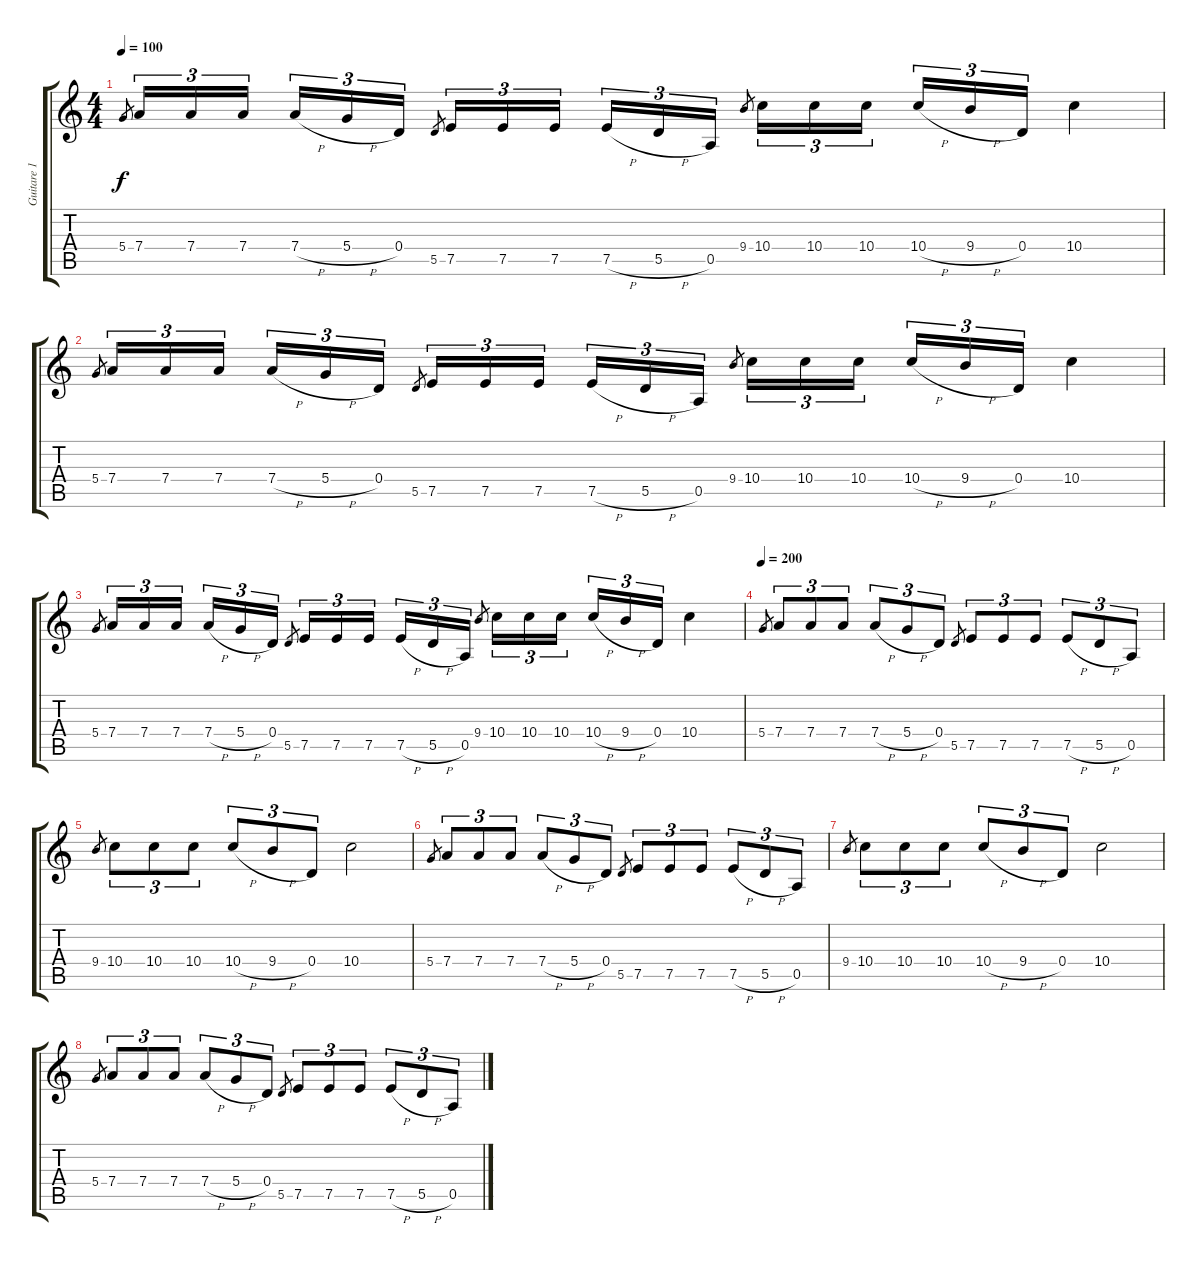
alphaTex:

\track ("Guitare 1" "Guitare 1") {instrument distortionguitar}
\staff {score tabs}
\tuning (E4 B3 G3 D3 A2 E2) {hide}
\ts (4 4)
\tempo 100
\clef g2
\ks c
5.4.8{gr dy f} 7.4.16{tu (3 2)} 7.4.16{tu (3 2)} 7.4.16{tu (3 2) beam splitsecondary} 7.4{h}.16{tu (3 2)} 5.4{h}.16{tu (3 2)} 0.4.16{tu (3 2)} 5.5.8{gr} 7.5.16{tu (3 2)} 7.5.16{tu (3 2)} 7.5.16{tu (3 2) beam splitsecondary} 7.5{h}.16{tu (3 2)} 5.5{h}.16{tu (3 2)} 0.5.16{tu (3 2)} 9.4.8{gr} 10.4.16{tu (3 2)} 10.4.16{tu (3 2)} 10.4.16{tu (3 2) beam splitsecondary} 10.4{h}.16{tu (3 2)} 9.4{h}.16{tu (3 2)} 0.4.16{tu (3 2)} 10.4.4 |
5.4.8{gr} 7.4.16{tu (3 2)} 7.4.16{tu (3 2)} 7.4.16{tu (3 2) beam splitsecondary} 7.4{h}.16{tu (3 2)} 5.4{h}.16{tu (3 2)} 0.4.16{tu (3 2)} 5.5.8{gr} 7.5.16{tu (3 2)} 7.5.16{tu (3 2)} 7.5.16{tu (3 2) beam splitsecondary} 7.5{h}.16{tu (3 2)} 5.5{h}.16{tu (3 2)} 0.5.16{tu (3 2)} 9.4.8{gr} 10.4.16{tu (3 2)} 10.4.16{tu (3 2)} 10.4.16{tu (3 2) beam splitsecondary} 10.4{h}.16{tu (3 2)} 9.4{h}.16{tu (3 2)} 0.4.16{tu (3 2)} 10.4.4 |
5.4.8{gr} 7.4.16{tu (3 2)} 7.4.16{tu (3 2)} 7.4.16{tu (3 2) beam splitsecondary} 7.4{h}.16{tu (3 2)} 5.4{h}.16{tu (3 2)} 0.4.16{tu (3 2)} 5.5.8{gr} 7.5.16{tu (3 2)} 7.5.16{tu (3 2)} 7.5.16{tu (3 2) beam splitsecondary} 7.5{h}.16{tu (3 2)} 5.5{h}.16{tu (3 2)} 0.5.16{tu (3 2)} 9.4.8{gr} 10.4.16{tu (3 2)} 10.4.16{tu (3 2)} 10.4.16{tu (3 2) beam splitsecondary} 10.4{h}.16{tu (3 2)} 9.4{h}.16{tu (3 2)} 0.4.16{tu (3 2)} 10.4.4 |
\tempo 200
5.4.8{gr} 7.4.8{tu (3 2)} 7.4.8{tu (3 2)} 7.4.8{tu (3 2)} 7.4{h}.8{tu (3 2)} 5.4{h}.8{tu (3 2)} 0.4.8{tu (3 2)} 5.5.8{gr} 7.5.8{tu (3 2)} 7.5.8{tu (3 2)} 7.5.8{tu (3 2)} 7.5{h}.8{tu (3 2)} 5.5{h}.8{tu (3 2)} 0.5.8{tu (3 2)} |
9.4.8{gr} 10.4.8{tu (3 2)} 10.4.8{tu (3 2)} 10.4.8{tu (3 2)} 10.4{h}.8{tu (3 2)} 9.4{h}.8{tu (3 2)} 0.4.8{tu (3 2)} 10.4.2 |
5.4.8{gr} 7.4.8{tu (3 2)} 7.4.8{tu (3 2)} 7.4.8{tu (3 2)} 7.4{h}.8{tu (3 2)} 5.4{h}.8{tu (3 2)} 0.4.8{tu (3 2)} 5.5.8{gr} 7.5.8{tu (3 2)} 7.5.8{tu (3 2)} 7.5.8{tu (3 2)} 7.5{h}.8{tu (3 2)} 5.5{h}.8{tu (3 2)} 0.5.8{tu (3 2)} |
9.4.8{gr} 10.4.8{tu (3 2)} 10.4.8{tu (3 2)} 10.4.8{tu (3 2)} 10.4{h}.8{tu (3 2)} 9.4{h}.8{tu (3 2)} 0.4.8{tu (3 2)} 10.4.2 |
5.4.8{gr} 7.4.8{tu (3 2)} 7.4.8{tu (3 2)} 7.4.8{tu (3 2)} 7.4{h}.8{tu (3 2)} 5.4{h}.8{tu (3 2)} 0.4.8{tu (3 2)} 5.5.8{gr} 7.5.8{tu (3 2)} 7.5.8{tu (3 2)} 7.5.8{tu (3 2)} 7.5{h}.8{tu (3 2)} 5.5{h}.8{tu (3 2)} 0.5.8{tu (3 2)}
